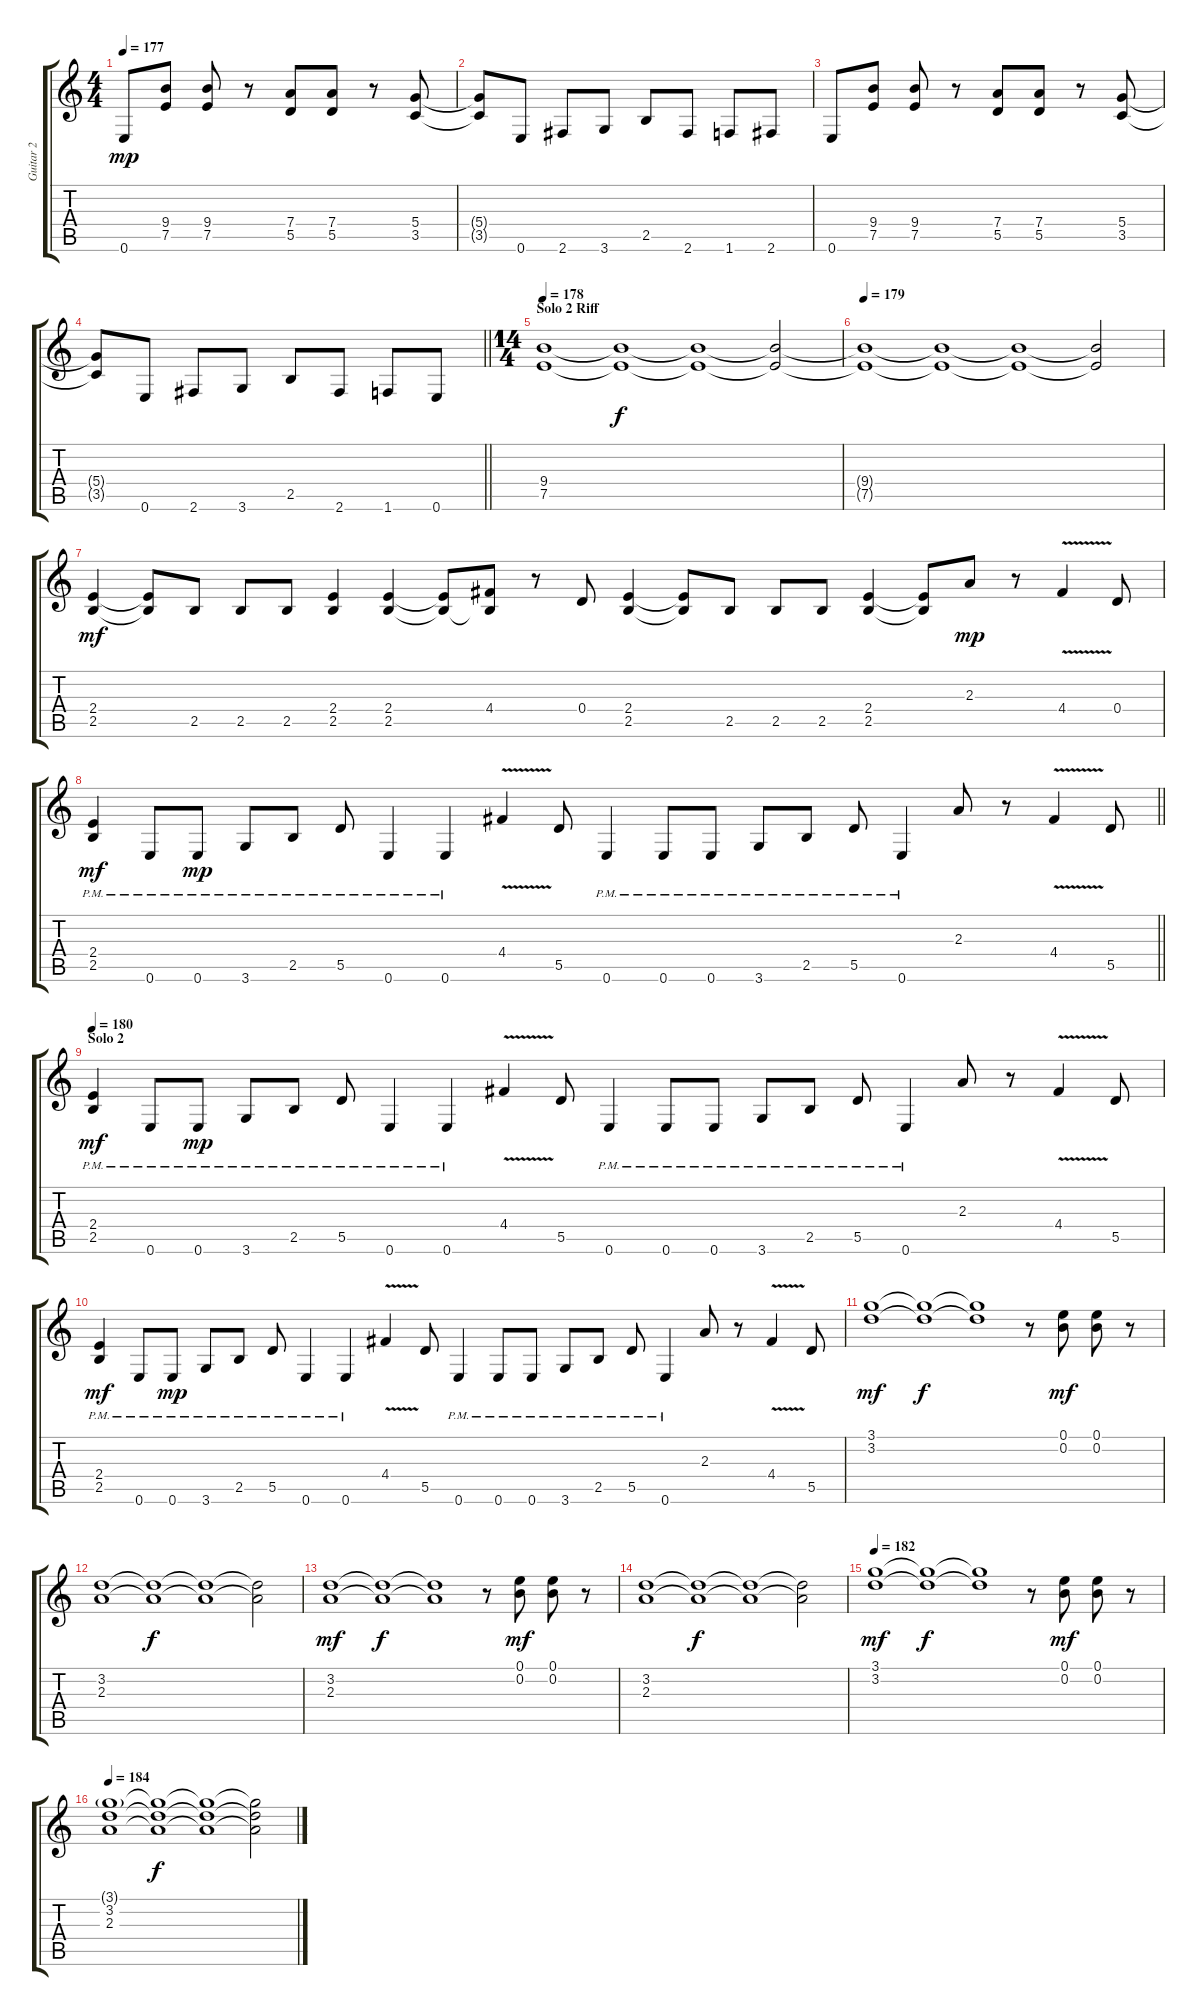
\track ("Guitar 2" "Guitar 2") {instrument electricguitarclean}
\staff {score tabs}
\tuning (E4 B3 G3 D3 A2 E2) {hide}
\ts (4 4)
\tempo 177
\clef g2
\ks c
0.6.8{dy mp} (9.4 7.5).8 (9.4 7.5).8 r.8 (7.4 5.5).8 (7.4 5.5).8 r.8 (5.4 3.5).8 |
(5.4{t} 3.5{t}).8 0.6.8 2.6.8 3.6.8 2.5.8 2.6.8 1.6.8 2.6.8 |
0.6.8 (9.4 7.5).8 (9.4 7.5).8 r.8 (7.4 5.5).8 (7.4 5.5).8 r.8 (5.4 3.5).8 |
\barLineRight lightlight
(5.4{t} 3.5{t}).8 0.6.8 2.6.8 3.6.8 2.5.8 2.6.8 1.6.8 0.6.8 |
\ts (14 4)
\section ("" "Solo 2 Riff")
\tempo 178
(9.4 7.5).1 (9.4{t} 7.5{t}).1{dy f} (9.4{t} 7.5{t}).1 (9.4{t} 7.5{t}).2 |
\tempo 179
(9.4{t} 7.5{t}).1 (9.4{t} 7.5{t}).1 (9.4{t} 7.5{t}).1 (9.4{t} 7.5{t}).2 |
(2.4 2.5).4{dy mf} (2.4{t} 2.5{t}).8 2.5.8 2.5.8 2.5.8 (2.4 2.5).4 (2.4 2.5).4 (2.4{t} 2.5{t}).8 (4.4 2.5{t}).8 r.8 0.4.8 (2.4 2.5).4 (2.4{t} 2.5{t}).8 2.5.8 2.5.8 2.5.8 (2.4 2.5).4 (2.4{t} 2.5{t}).8 2.3.8{dy mp} r.8 4.4{v}.4 0.4.8 |
\barLineRight lightlight
(2.4{pm} 2.5{pm}).4{dy mf} 0.6{pm}.8 0.6{pm}.8{dy mp} 3.6{pm}.8 2.5{pm}.8 5.5{pm}.8 0.6{pm}.4 0.6{pm}.4 4.4{v}.4 5.5.8 0.6{pm}.4 0.6{pm}.8 0.6{pm}.8 3.6{pm}.8 2.5{pm}.8 5.5{pm}.8 0.6{pm}.4 2.3.8 r.8 4.4{v}.4 5.5.8 |
\section ("" "Solo 2")
\tempo 180
(2.4{pm} 2.5{pm}).4{dy mf} 0.6{pm}.8 0.6{pm}.8{dy mp} 3.6{pm}.8 2.5{pm}.8 5.5{pm}.8 0.6{pm}.4 0.6{pm}.4 4.4{v}.4 5.5.8 0.6{pm}.4 0.6{pm}.8 0.6{pm}.8 3.6{pm}.8 2.5{pm}.8 5.5{pm}.8 0.6{pm}.4 2.3.8 r.8 4.4{v}.4 5.5.8 |
(2.4{pm} 2.5{pm}).4{dy mf} 0.6{pm}.8 0.6{pm}.8{dy mp} 3.6{pm}.8 2.5{pm}.8 5.5{pm}.8 0.6{pm}.4 0.6{pm}.4 4.4{v}.4 5.5.8 0.6{pm}.4 0.6{pm}.8 0.6{pm}.8 3.6{pm}.8 2.5{pm}.8 5.5{pm}.8 0.6{pm}.4 2.3.8 r.8 4.4{v}.4 5.5.8 |
(3.1 3.2).1{dy mf} (3.1{t} 3.2{t}).1{dy f} (3.1{t} 3.2{t}).1 r.8 (0.1 0.2).8{dy mf} (0.1 0.2).8 r.8 |
(3.2 2.3).1 (3.2{t} 2.3{t}).1{dy f} (3.2{t} 2.3{t}).1 (3.2{t} 2.3{t}).2 |
(3.2 2.3).1{dy mf} (3.2{t} 2.3{t}).1{dy f} (3.2{t} 2.3{t}).1 r.8 (0.1 0.2).8{dy mf} (0.1 0.2).8 r.8 |
(3.2 2.3).1 (3.2{t} 2.3{t}).1{dy f} (3.2{t} 2.3{t}).1 (3.2{t} 2.3{t}).2 |
\tempo 182
(3.1 3.2).1{dy mf} (3.1{t} 3.2{t}).1{dy f} (3.1{t} 3.2{t}).1 r.8 (0.1 0.2).8{dy mf} (0.1 0.2).8 r.8 |
\tempo 184
(3.1{g} 3.2 2.3).1 (3.1{t} 3.2{t} 2.3{t}).1{dy f} (3.1{t} 3.2{t} 2.3{t}).1 (3.1{t} 3.2{t} 2.3{t}).2
